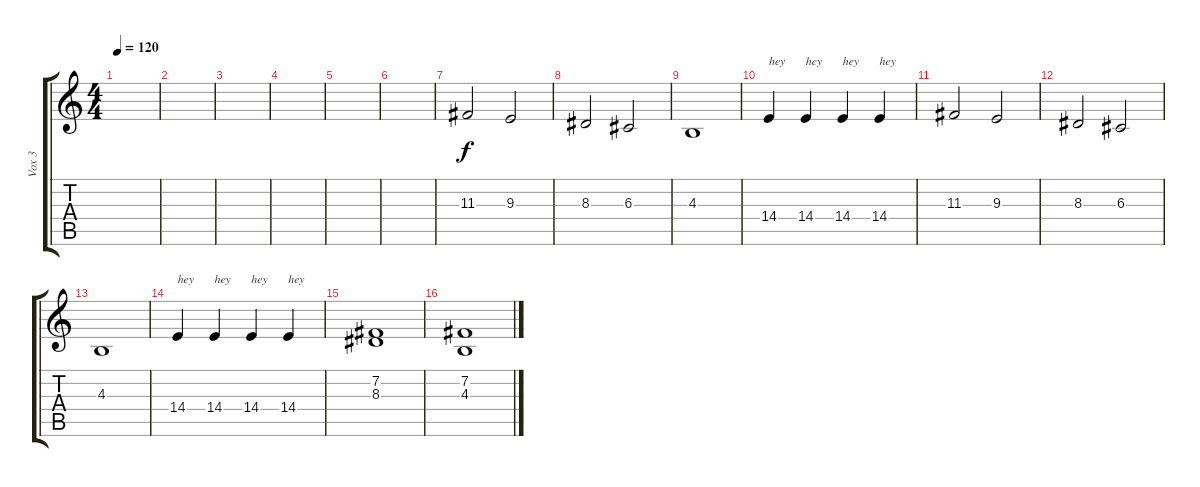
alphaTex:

\track ("Vox 3" "Vox 3") {instrument lead2sawtooth}
\staff {score tabs}
\tuning (E4 B3 G3 D3 A2 E2) {hide}
\ts (4 4)
\tempo 120
\clef g2
\ks c
|
|
|
|
|
|
11.3.2 9.3.2 |
8.3.2 6.3.2 |
4.3.1 |
14.4.4{txt "hey"} 14.4.4{txt "hey"} 14.4.4{txt "hey"} 14.4.4{txt "hey"} |
11.3.2 9.3.2 |
8.3.2 6.3.2 |
4.3.1 |
14.4.4{txt "hey"} 14.4.4{txt "hey"} 14.4.4{txt "hey"} 14.4.4{txt "hey"} |
(7.2 8.3).1 |
(7.2 4.3).1
